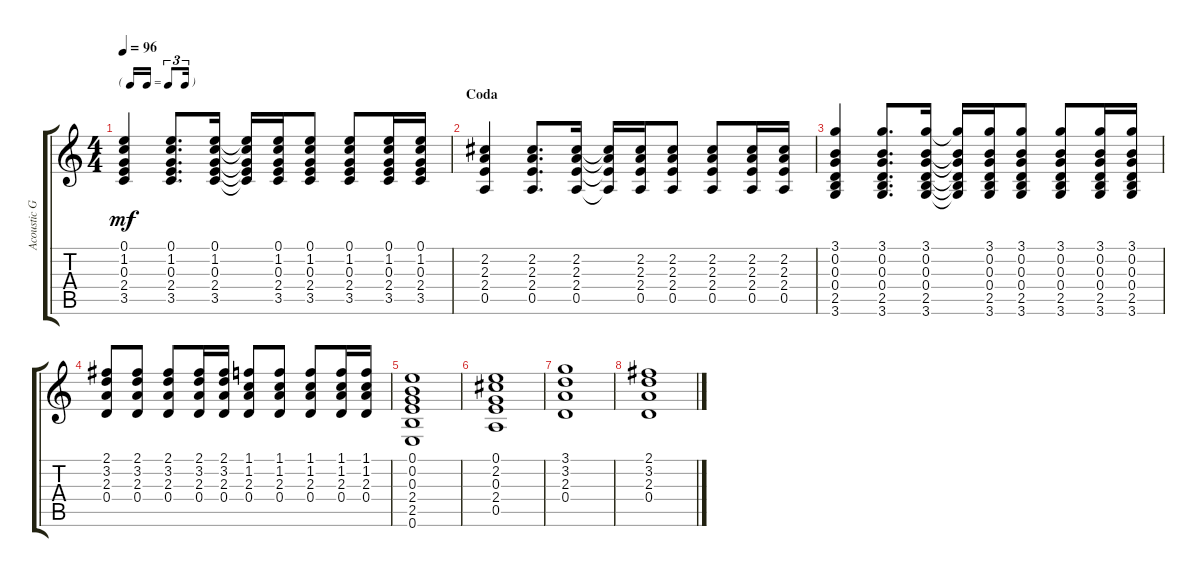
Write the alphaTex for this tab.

\track ("Acoustic Guitar" "Acoustic G") {instrument acousticguitarnylon}
\staff {score tabs}
\tuning (E4 B3 G3 D3 A2 E2) {hide}
\ts (4 4)
\tf triplet16th
\tempo 96
\clef g2
\ks c
(0.1 1.2 0.3 2.4 3.5).4{dy mf} (0.1 1.2 0.3 2.4 3.5).8{d} (0.1 1.2 0.3 2.4 3.5).16 (0.1{t} 1.2{t} 0.3{t} 2.4{t} 3.5{t}).16 (0.1 1.2 0.3 2.4 3.5).16 (0.1 1.2 0.3 2.4 3.5).8 (0.1 1.2 0.3 2.4 3.5).8 (0.1 1.2 0.3 2.4 3.5).16 (0.1 1.2 0.3 2.4 3.5).16 |
\section ("" "Coda")
(2.2 2.3 2.4 0.5).4 (2.2 2.3 2.4 0.5).8{d} (2.2 2.3 2.4 0.5).16 (2.2{t} 2.3{t} 2.4{t} 0.5{t}).16 (2.2 2.3 2.4 0.5).16 (2.2 2.3 2.4 0.5).8 (2.2 2.3 2.4 0.5).8 (2.2 2.3 2.4 0.5).16 (2.2 2.3 2.4 0.5).16 |
(3.1 0.2 0.3 0.4 2.5 3.6).4 (3.1 0.2 0.3 0.4 2.5 3.6).8{d} (3.1 0.2 0.3 0.4 2.5 3.6).16 (3.1{t} 0.2{t} 0.3{t} 0.4{t} 2.5{t} 3.6{t}).16 (3.1 0.2 0.3 0.4 2.5 3.6).16 (3.1 0.2 0.3 0.4 2.5 3.6).8 (3.1 0.2 0.3 0.4 2.5 3.6).8 (3.1 0.2 0.3 0.4 2.5 3.6).16 (3.1 0.2 0.3 0.4 2.5 3.6).16 |
(2.1 3.2 2.3 0.4).8 (2.1 3.2 2.3 0.4).8 (2.1 3.2 2.3 0.4).8 (2.1 3.2 2.3 0.4).16 (2.1 3.2 2.3 0.4).16 (1.1 1.2 2.3 0.4).8 (1.1 1.2 2.3 0.4).8 (1.1 1.2 2.3 0.4).8 (1.1 1.2 2.3 0.4).16 (1.1 1.2 2.3 0.4).16 |
(0.1 0.2 0.3 2.4 2.5 0.6).1 |
(0.1 2.2 0.3 2.4 0.5).1 |
(3.1 3.2 2.3 0.4).1 |
(2.1 3.2 2.3 0.4).1
